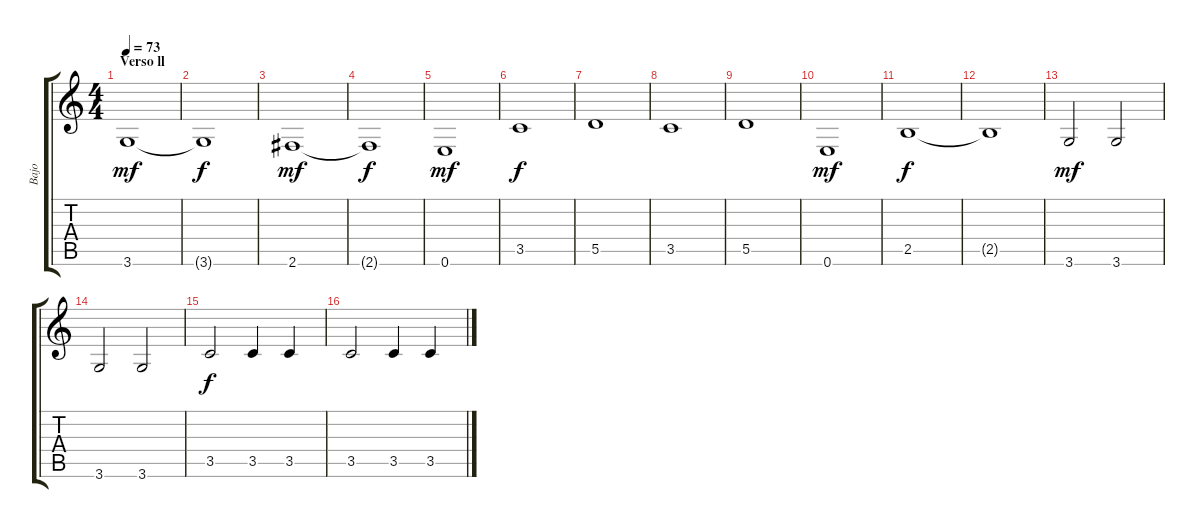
\track ("Bajo" "Bajo") {instrument fretlessbass}
\staff {score tabs}
\tuning (E4 B3 G3 D3 A2 E2) {hide}
\ts (4 4)
\section ("" "Verso ll")
\tempo 73
\clef g2
\ks c
3.6.1{dy mf} |
3.6{t}.1{dy f} |
2.6.1{dy mf} |
2.6{t}.1{dy f} |
0.6.1{dy mf} |
3.5.1{dy f} |
5.5.1 |
3.5.1 |
5.5.1 |
0.6.1{dy mf} |
2.5.1{dy f} |
2.5{t}.1 |
3.6.2{dy mf} 3.6.2 |
3.6.2 3.6.2 |
3.5.2{dy f} 3.5.4 3.5.4 |
3.5.2 3.5.4 3.5.4
